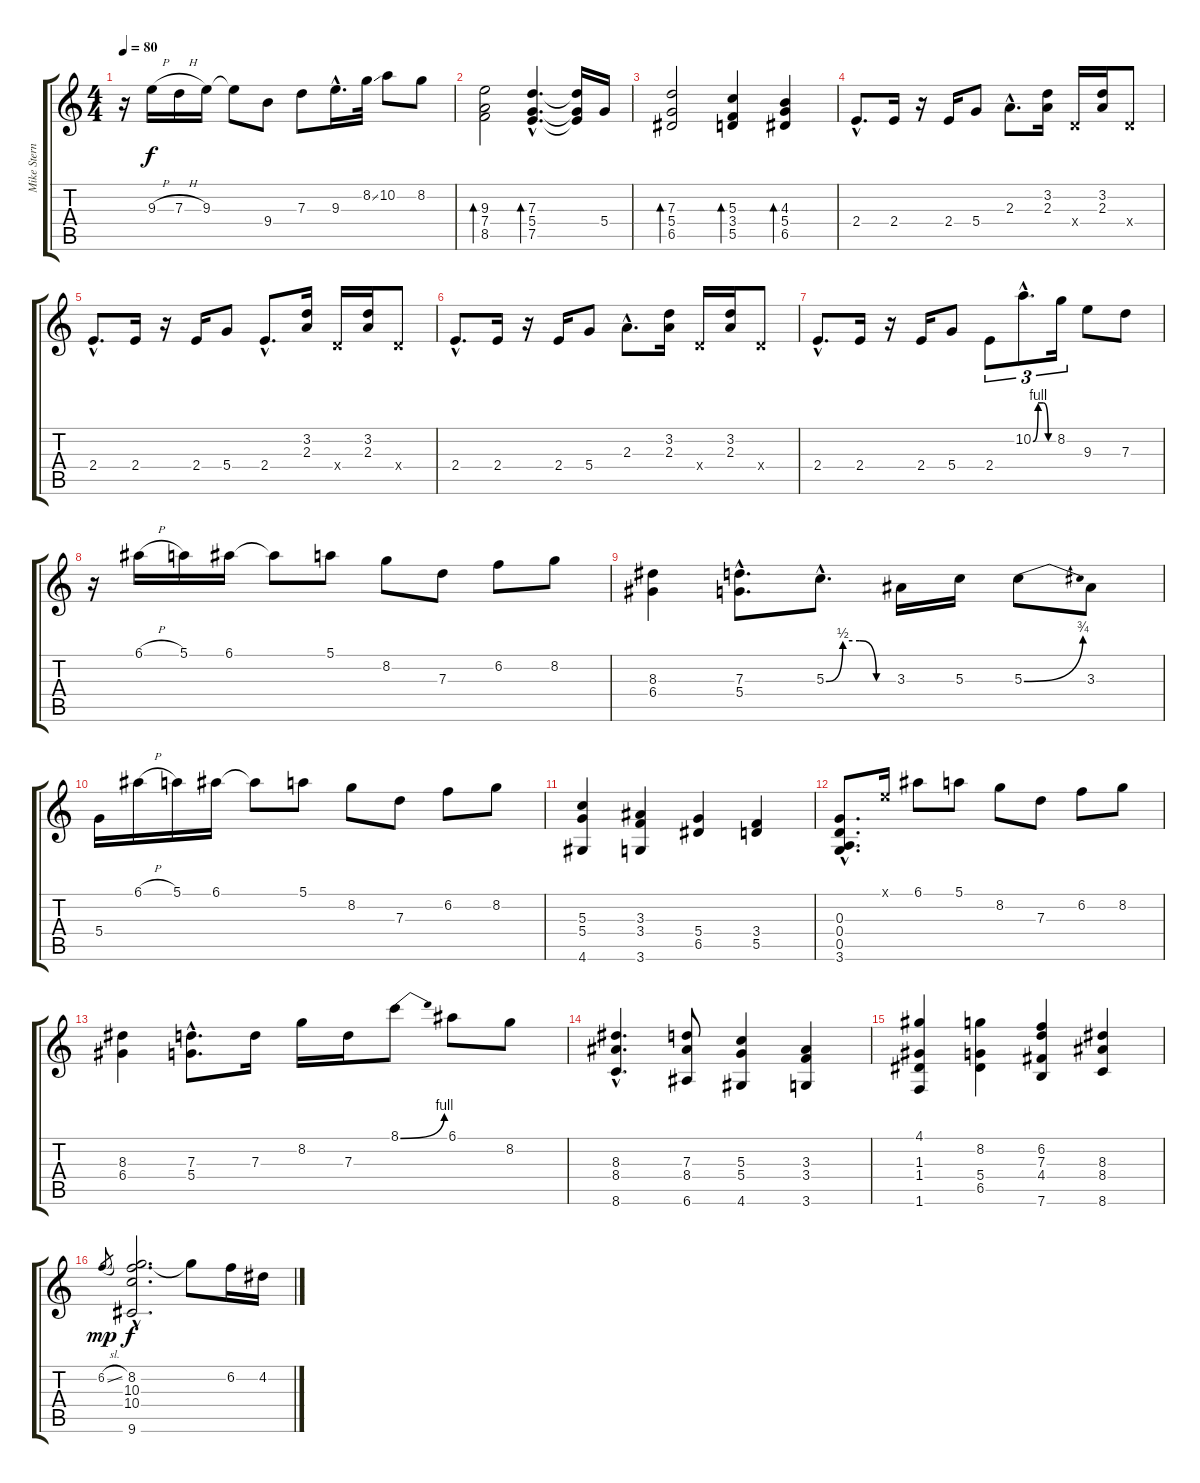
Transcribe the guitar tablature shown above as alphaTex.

\track ("Mike Stern" "Mike Stern") {instrument electricguitarjazz}
\staff {score tabs}
\tuning (E4 B3 G3 D3 A2 E2) {hide}
\ts (4 4)
\tempo 80
\clef g2
\ks c
r.16{dy f} 9.3{h}.16 7.3{h}.16 9.3.16 9.3{t}.8 9.4.8 7.3.8 9.3{hac}.16{d} 8.2{ss}.32 10.2.8 8.2.8 |
(9.3 7.4 8.5).2{bd 60} (7.3{hac} 5.4{hac} 7.5{hac}).4{d bd 60} (7.3{t} 5.4{t} 7.5{t}).16 5.4.16 |
(7.3 5.4 6.5).2{bd 60} (5.3 3.4 5.5).4{bd 60} (4.3 5.4 6.5).4{bd 60} |
2.4{hac}.8{d} 2.4.16 r.16 2.4.16 5.4.8 2.3{hac}.8{d} (3.2 2.3).16 0.4{x}.16 (3.2 2.3).16 0.4{x}.8 |
2.4{hac}.8{d} 2.4.16 r.16 2.4.16 5.4.8 2.4{hac}.8{d} (3.2 2.3).16 0.4{x}.16 (3.2 2.3).16 0.4{x}.8 |
2.4{hac}.8{d} 2.4.16 r.16 2.4.16 5.4.8 2.3{hac}.8{d} (3.2 2.3).16 0.4{x}.16 (3.2 2.3).16 0.4{x}.8 |
2.4{hac}.8{d} 2.4.16 r.16 2.4.16 5.4.8 2.4.8{tu (3 2)} 10.2{be (custom 0 0 15 4 30 4 45 0 60 0) hac}.8{d tu (3 2)} 8.2.16{tu (3 2)} 9.3.8 7.3.8 |
r.16 6.1{h}.16 5.1.16 6.1.16 6.1{t}.8 5.1.8 8.2.8 7.3.8 6.2.8 8.2.8 |
(8.3 6.4).4 (7.3{hac} 5.4{hac}).8{d} 5.3{be (custom 0 0 15 2 30 2 45 0 60 0) hac}.8{d} 3.3.16 5.3.16 5.3{be (bend 0 0 60 3)}.8 3.3.8 |
5.4.16 6.1{h}.16 5.1.16 6.1.16 6.1{t}.8 5.1.8 8.2.8 7.3.8 6.2.8 8.2.8 |
(5.3 5.4 4.6).4 (3.3 3.4 3.6).4 (5.4 6.5).4 (3.4 5.5).4 |
(0.3{hac} 0.4{hac} 0.5{hac} 3.6{hac}).8{d} 0.1{x}.16 6.1.8 5.1.8 8.2.8 7.3.8 6.2.8 8.2.8 |
(8.3 6.4).4 (7.3{hac} 5.4{hac}).8{d} 7.3.16 8.2.16 7.3.16 8.1{be (bend 0 0 60 4)}.8 6.1.8 8.2.8 |
(8.3{hac} 8.4{hac} 8.6{hac}).4{d} (7.3 8.4 6.6).8 (5.3 5.4 4.6).4 (3.3 3.4 3.6).4 |
(4.1 1.3 1.4 1.6).4 (8.2 5.4 6.5).4 (6.2 7.3 4.4 7.6).4 (8.3 8.4 8.6).4 |
6.2{sl}.8{gr dy mp} (8.2{hac} 10.3{hac} 10.4{hac} 9.6{hac}).2{d dy f} 8.2{t}.8 6.2.16 4.2.16
